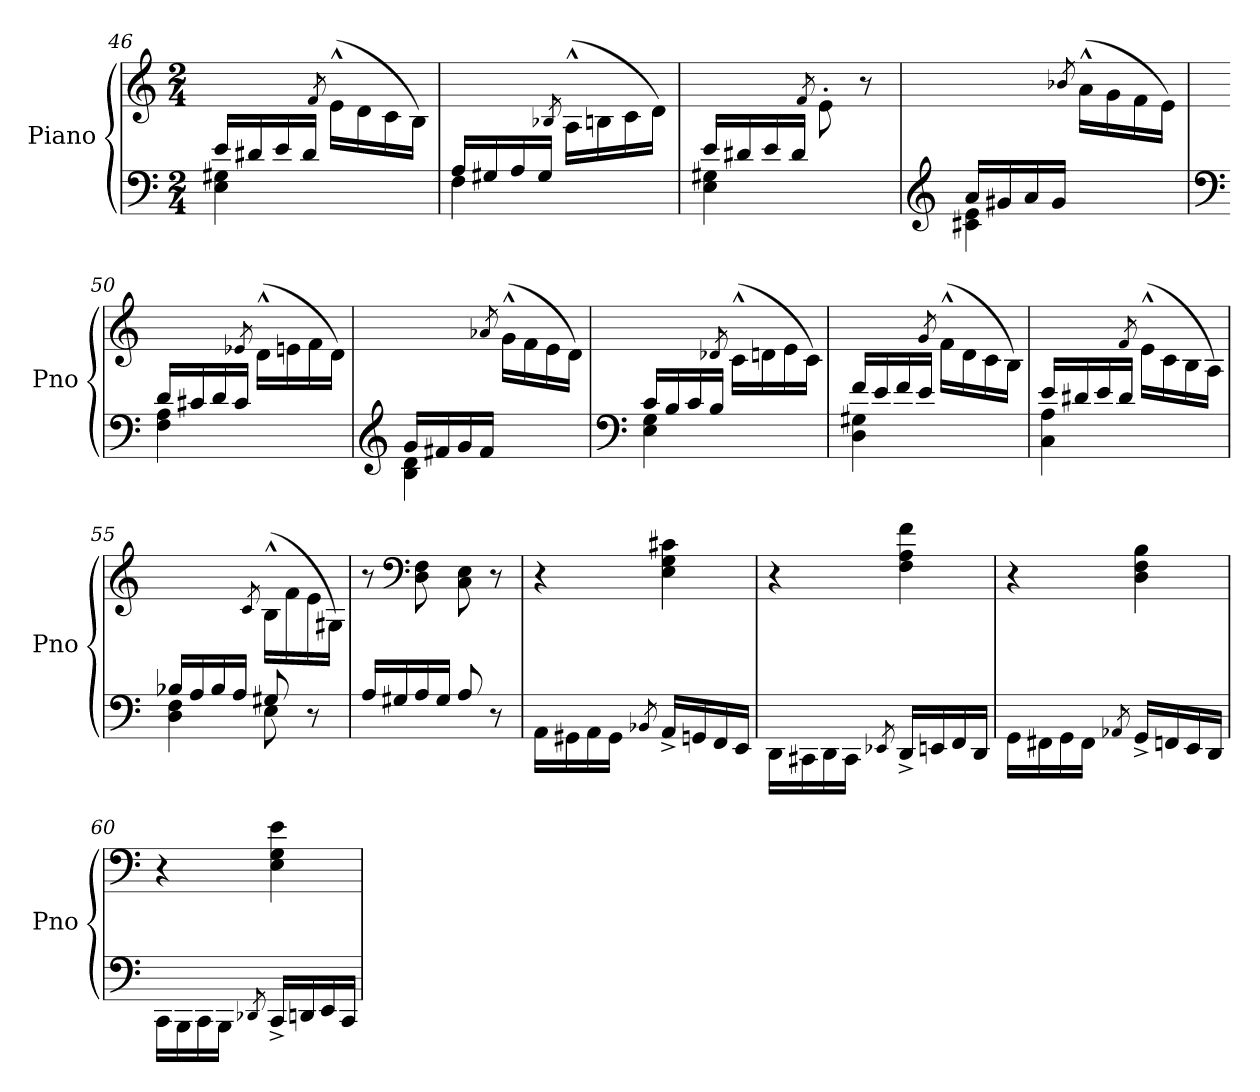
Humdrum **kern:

**kern	**kern
*part1	*part1
*staff2	*staff1
*I"Piano	*
*I'Pno	*
*clefF4	*clefG2
*k[]	*k[]
*M2/4	*M2/4
=46	=46
*^	*
16e/LL	4E\ 4G#X\	4ryy
16d#X/	.	.
16e/	.	.
16d#/JJ	.	.
.	.	8qf/
4ryy	4ryy	(16e^^\LL
.	.	16d\
.	.	16c\
.	.	16B\JJ)
=47	=47	=47
16A/LL	4F\	4ryy
16G#X/	.	.
16A/	.	.
16G#/JJ	.	.
.	.	8qB-X/
4ryy	4ryy	(16A^^\LL
.	.	16Bn\
.	.	16c\
.	.	16d\JJ)
=48	=48	=48
16e/LL	4E\ 4G#X\	4ryy
16d#X/	.	.
16e/	.	.
16d#/JJ	.	.
.	.	8qf/
4ryy	4ryy	8e'\
.	.	8r
=49	=49	=49
*clefG2	*	*
16a/LL	4c#X\ 4e\	4ryy
16g#X/	.	.
16a/	.	.
16g#/JJ	.	.
.	.	8qb-X/
4ryy	4ryy	(16a^^\LL
.	.	16g\
.	.	16f\
.	.	16e\JJ)
!!LO:LB:g=z
=50	=50	=50
*clefF4	*	*
16d/LL	4F\ 4A\	4ryy
16c#X/	.	.
16d/	.	.
16c#/JJ	.	.
.	.	8qe-X/
4ryy	4ryy	(16d^^\LL
.	.	16en\
.	.	16f\
.	.	16d\JJ)
=51	=51	=51
*clefG2	*	*
16g/LL	4B\ 4d\	4ryy
16f#X/	.	.
16g/	.	.
16f#/JJ	.	.
.	.	8qa-X/
4ryy	4ryy	(16g^^\LL
.	.	16f\
.	.	16e\
.	.	16d\JJ)
=52	=52	=52
*clefF4	*	*
16c/LL	4E\ 4G\	4ryy
16B/	.	.
16c/	.	.
16B/JJ	.	.
.	.	8qd-X/
4ryy	4ryy	(16c^^\LL
.	.	16dn\
.	.	16e\
.	.	16c\JJ)
=53	=53	=53
16f/LL	4D\ 4G#X\	4ryy
16e/	.	.
16f/	.	.
16e/JJ	.	.
.	.	8qg/
4ryy	4ryy	(16f^^\LL
.	.	16d\
.	.	16c\
.	.	16B\JJ)
=54	=54	=54
16e/LL	4C\ 4A\	4ryy
16d#X/	.	.
16e/	.	.
16d#/JJ	.	.
.	.	8qf/
4ryy	4ryy	(16e^^\LL
.	.	16c\
.	.	16B\
.	.	16A\JJ)
!!LO:LB:g=z
=55	=55	=55
16B-X/LL	4D\ 4F\	4ryy
16A/	.	.
16B-/	.	.
16A/JJ	.	.
.	.	8qc/
8G#X/	8E\	(16B^^\LL
.	.	16f\
8r	8ryy	16e\
.	.	16G#X\JJ)
*v	*v	*
=56	=56
16A/LL	8r
16G#X/	.
*	*clefF4
16A/	8D\ 8F\
16G#/JJ	.
8A/	8C\ 8E\
8r	8r
=57	=57
16AA\LL	4r
16GG#X\	.
16AA\	.
16GG#\JJ	.
8qBB-X/	.
16AA^/LL	4E\ 4G\ 4c#X\
16GGn/	.
16FF/	.
16EE/JJ	.
=58	=58
16DD\LL	4r
16CC#X\	.
16DD\	.
16CC#\JJ	.
8qEE-X/	.
16DD^/LL	4F\ 4A\ 4f\
16EEn/	.
16FF/	.
16DD/JJ	.
=59	=59
16GG\LL	4r
16FF#X\	.
16GG\	.
16FF#\JJ	.
8qAA-X/	.
16GG^/LL	4D\ 4F\ 4B\
16FFn/	.
16EE/	.
16DD/JJ	.
!!LO:LB:g=z
=60	=60
16CC\LL	4r
16BBB\	.
16CC\	.
16BBB\JJ	.
8qDD-X/	.
16CC^/LL	4E\ 4G\ 4e\
16DDn/	.
16EE/	.
16CC/JJ	.
=	=
*-	*-
